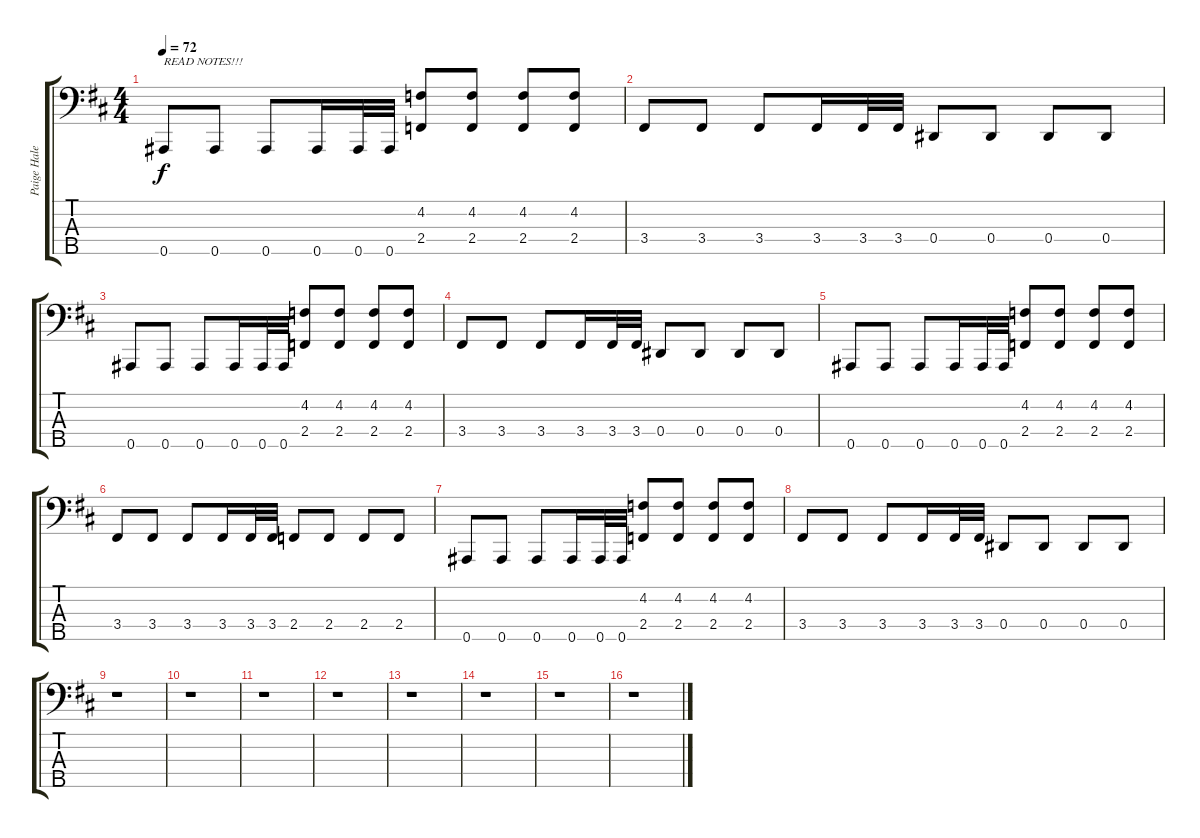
\track ("Paige Haley (5-String Bass)" "Paige Hale") {instrument synthbass1}
\staff {score tabs}
\tuning (Gb2 Db2 Ab1 Eb1 Bb0) {hide}
\ts (4 4)
\tempo 72
\clef f4
\ks d
0.5.8{txt "READ NOTES!!!" dy f instrument synthbass1} 0.5.8 0.5.8 0.5.16 0.5.32 0.5.32 (4.2 2.4).8 (4.2 2.4).8 (4.2 2.4).8 (4.2 2.4).8 |
3.4.8 3.4.8 3.4.8 3.4.16 3.4.32 3.4.32 0.4.8 0.4.8 0.4.8 0.4.8 |
0.5.8 0.5.8 0.5.8 0.5.16 0.5.32 0.5.32 (4.2 2.4).8 (4.2 2.4).8 (4.2 2.4).8 (4.2 2.4).8 |
3.4.8 3.4.8 3.4.8 3.4.16 3.4.32 3.4.32 0.4.8 0.4.8 0.4.8 0.4.8 |
0.5.8 0.5.8 0.5.8 0.5.16 0.5.32 0.5.32 (4.2 2.4).8 (4.2 2.4).8 (4.2 2.4).8 (4.2 2.4).8 |
3.4.8 3.4.8 3.4.8 3.4.16 3.4.32 3.4.32 2.4.8 2.4.8 2.4.8 2.4.8 |
0.5.8 0.5.8 0.5.8 0.5.16 0.5.32 0.5.32 (4.2 2.4).8 (4.2 2.4).8 (4.2 2.4).8 (4.2 2.4).8 |
3.4.8 3.4.8 3.4.8 3.4.16 3.4.32 3.4.32 0.4.8 0.4.8 0.4.8 0.4.8 |
r.1 |
r.1 |
r.1 |
r.1 |
r.1 |
r.1 |
r.1 |
r.1
